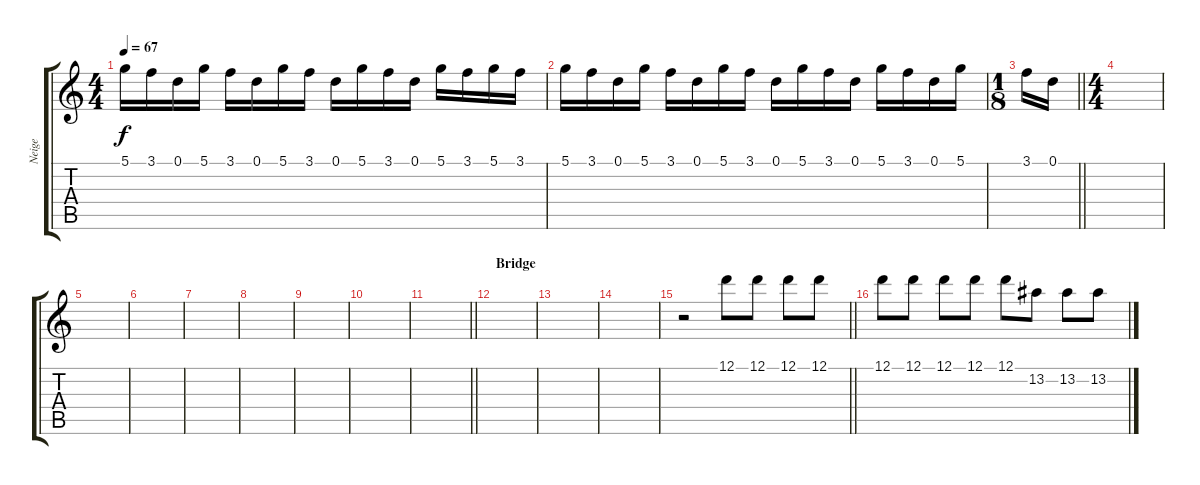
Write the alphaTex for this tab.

\track ("Neige" "Neige") {instrument acousticguitarsteel}
\staff {score tabs}
\tuning (D4 A3 F3 C3 G2 D2) {hide}
\ts (4 4)
\tempo 67
\clef g2
\ks c
5.1.16{dy f} 3.1.16 0.1.16 5.1.16 3.1.16 0.1.16 5.1.16 3.1.16 0.1.16 5.1.16 3.1.16 0.1.16 5.1.16 3.1.16 5.1.16 3.1.16 |
5.1.16 3.1.16 0.1.16 5.1.16 3.1.16 0.1.16 5.1.16 3.1.16 0.1.16{volume 2} 5.1.16 3.1.16 0.1.16 5.1.16 3.1.16 0.1.16 5.1.16 |
\ts (1 8)
\barLineRight lightlight
3.1.16 0.1.16 |
\ts (4 4)
\section ("" "")
|
|
|
|
|
|
|
\barLineRight lightlight
|
\section ("" "Bridge")
|
|
|
\barLineRight lightlight
r.2 12.1.8{volume 13} 12.1.8 12.1.8 12.1.8 |
12.1.8 12.1.8 12.1.8 12.1.8 12.1.8 13.2.8 13.2.8 13.2.8
